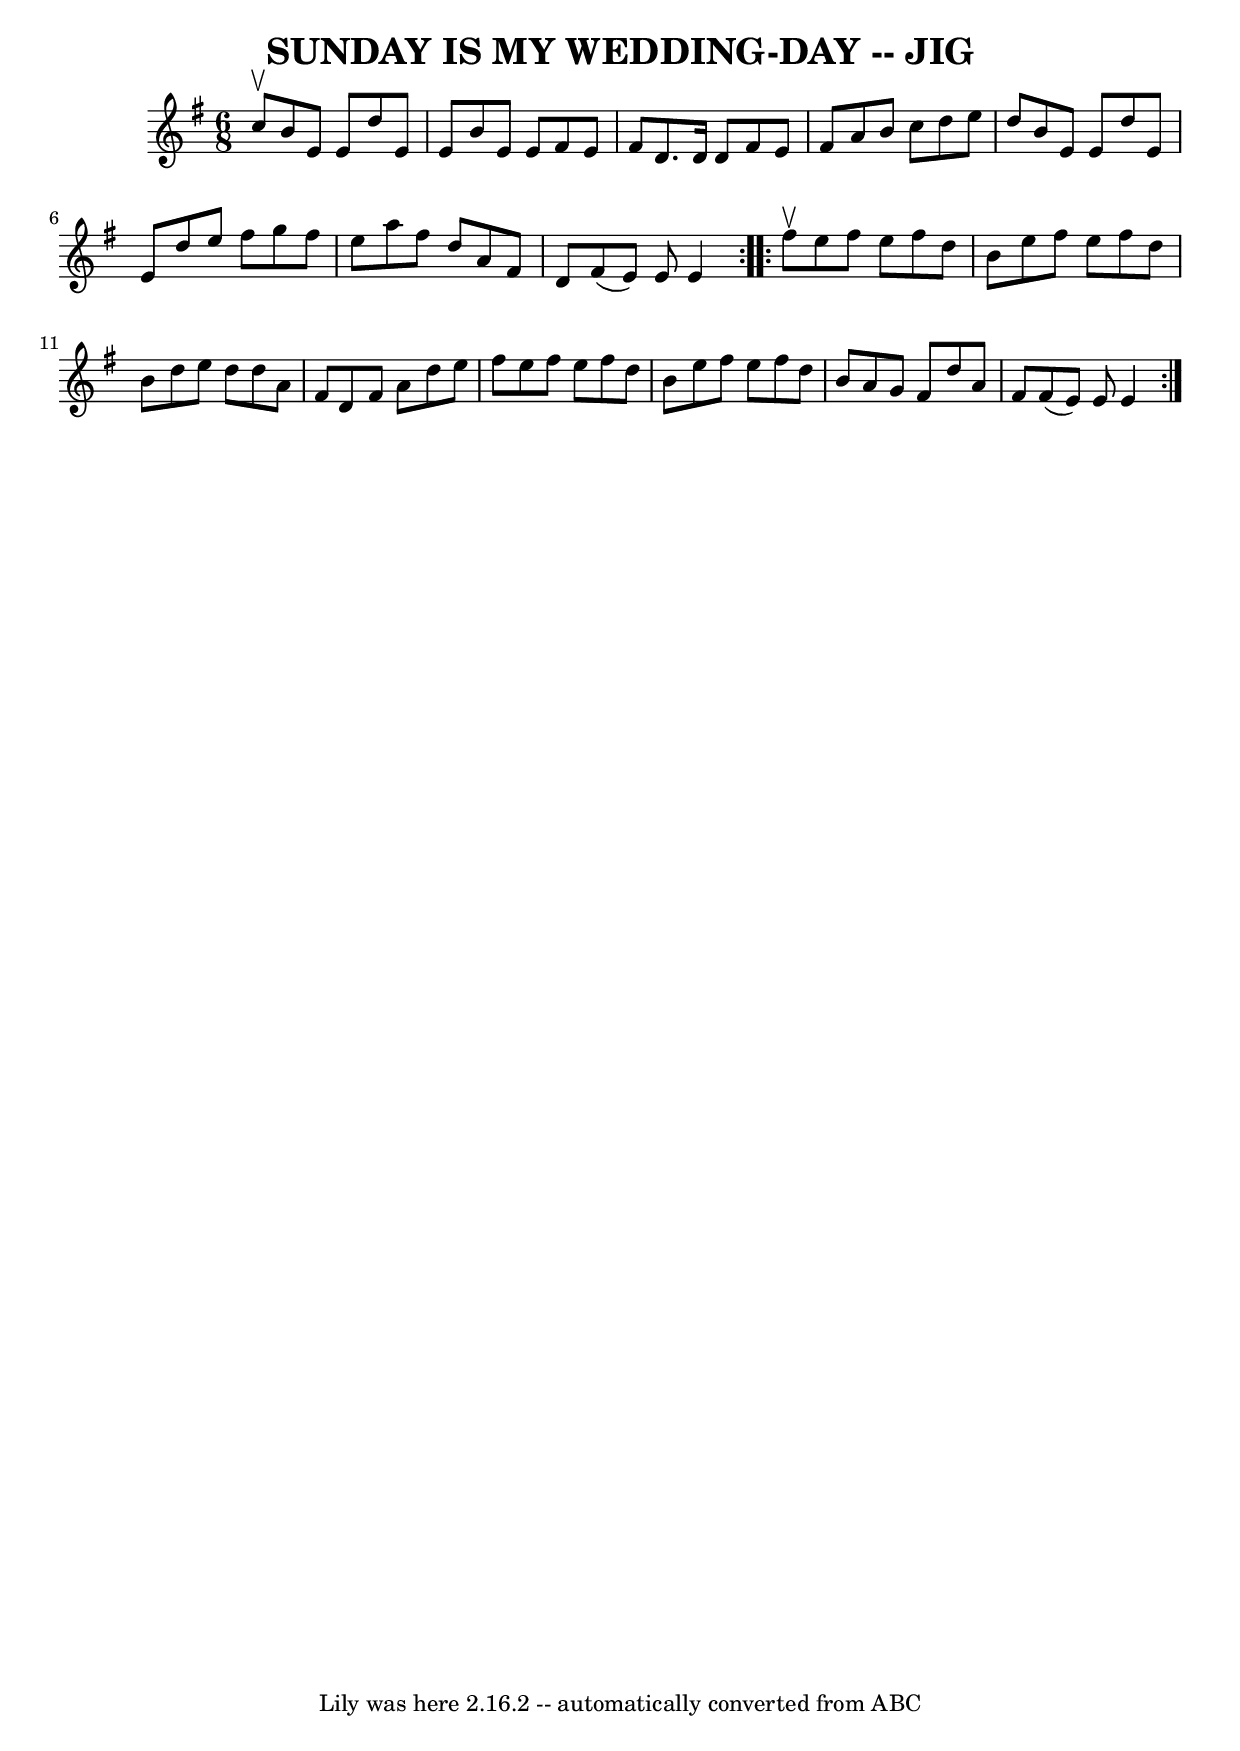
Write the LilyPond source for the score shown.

\version "2.16.2"
\include "Mammoth.ily"
\header {
  %% book = "Ryan's Mammoth Collection of Fiddle Tunes"
 crossRefNumber = "1"
 footnotes = ""
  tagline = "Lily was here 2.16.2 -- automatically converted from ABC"
  title = "SUNDAY IS MY WEDDING-DAY -- JIG"

}
voicedefault =  {



  \repeat volta 2 {

    \time 6/8 
    \key e \minor c''8^\upbow        |
 b'8 e'8 e'8 d''8 e'8 e'8     |
 b'8 e'8 e'8 fis'8 e'8 fis'8     |
 d'8. d'16 d'8 fis'8 e'8 fis'8    |
 a'8 b'8 c''8 d''8 e''8 d''8    |  |
 b'8 e'8 e'8 d''8 e'8 e'8     |
 d''8 e''8 fis''8 g''8 fis''8 e''8     |
 a''8 fis''8 d''8 a'8 fis'8 d'8     |
 fis'8 (e'8) e'8 e'4    
  }     
  \repeat volta 2 { fis''8^\upbow        |
 e''8 fis''8 e''8 fis''8 d''8 b'8     |
 e''8 fis''8 e''8 fis''8 d''8 b'8    |
 d''8 e''8 d''8 d''8 a'8 fis'8     |
 d'8 fis'8 a'8 d''8 e''8 fis''8    |  |
 e''8 fis''8 e''8 fis''8 d''8 b'8     |
 e''8 fis''8 e''8 fis''8 d''8 b'8     |
 a'8 g'8 fis'8 d''8 a'8 fis'8    |
 fis'8 (
 e'8) e'8 e'4    
  }   

}

\score{
  <<

    \context Staff="default"
    {
      \voicedefault 
      
    }

  >>
  \layout {
    
  }
  \midi {
  }

}
